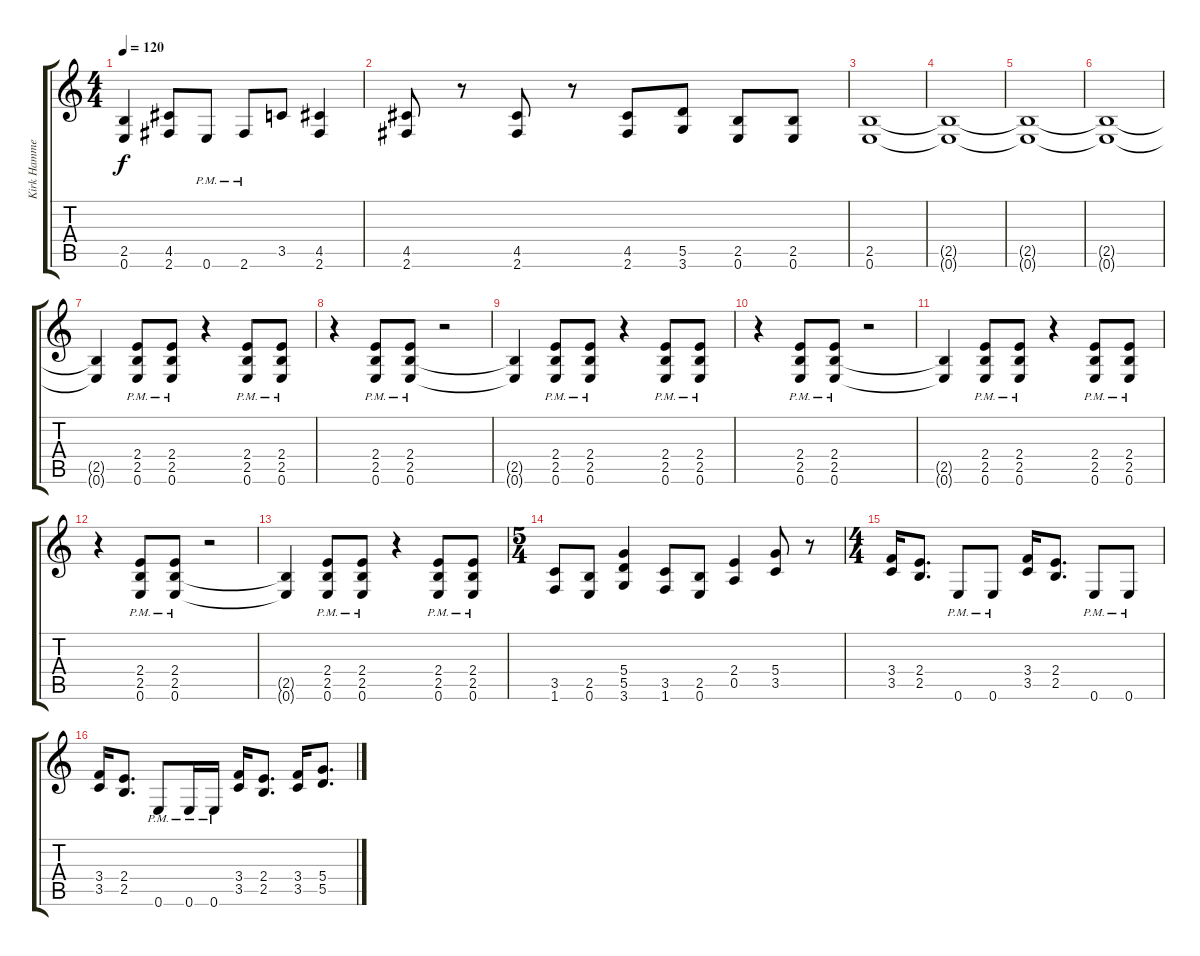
\track ("Kirk Hammett Lead" "Kirk Hamme") {instrument distortionguitar}
\staff {score tabs}
\tuning (E4 B3 G3 D3 A2 E2) {hide}
\ts (4 4)
\tempo 120
\clef g2
\ks c
(2.5 0.6).4{dy f} (4.5 2.6).8 0.6{pm}.8 2.6{pm}.8 3.5.8 (4.5 2.6).4 |
(4.5 2.6).8 r.8 (4.5 2.6).8 r.8 (4.5 2.6).8 (5.5 3.6).8 (2.5 0.6).8 (2.5 0.6).8 |
(2.5 0.6).1 |
(2.5{t} 0.6{t}).1 |
(2.5{t} 0.6{t}).1 |
(2.5{t} 0.6{t}).1 |
(2.5{t} 0.6{t}).4 (2.4{pm} 2.5{pm} 0.6{pm}).8 (2.4{pm} 2.5{pm} 0.6{pm}).8 r.4 (2.4{pm} 2.5{pm} 0.6{pm}).8 (2.4{pm} 2.5{pm} 0.6{pm}).8 |
r.4 (2.4{pm} 2.5{pm} 0.6{pm}).8 (2.4{pm} 2.5{pm} 0.6{pm}).8 r.2 |
(2.5{t} 0.6{t}).4 (2.4{pm} 2.5{pm} 0.6{pm}).8 (2.4{pm} 2.5{pm} 0.6{pm}).8 r.4 (2.4{pm} 2.5{pm} 0.6{pm}).8 (2.4{pm} 2.5{pm} 0.6{pm}).8 |
r.4 (2.4{pm} 2.5{pm} 0.6{pm}).8 (2.4{pm} 2.5{pm} 0.6{pm}).8 r.2 |
(2.5{t} 0.6{t}).4 (2.4{pm} 2.5{pm} 0.6{pm}).8 (2.4{pm} 2.5{pm} 0.6{pm}).8 r.4 (2.4{pm} 2.5{pm} 0.6{pm}).8 (2.4{pm} 2.5{pm} 0.6{pm}).8 |
r.4 (2.4{pm} 2.5{pm} 0.6{pm}).8 (2.4{pm} 2.5{pm} 0.6{pm}).8 r.2 |
(2.5{t} 0.6{t}).4 (2.4{pm} 2.5{pm} 0.6{pm}).8 (2.4{pm} 2.5{pm} 0.6{pm}).8 r.4 (2.4{pm} 2.5{pm} 0.6{pm}).8 (2.4{pm} 2.5{pm} 0.6{pm}).8 |
\ts (5 4)
(3.5 1.6).8 (2.5 0.6).8 (5.4 5.5 3.6).4 (3.5 1.6).8 (2.5 0.6).8 (2.4 0.5).4 (5.4 3.5).8 r.8 |
\ts (4 4)
(3.4 3.5).16 (2.4 2.5).8{d} 0.6{pm}.8 0.6{pm}.8 (3.4 3.5).16 (2.4 2.5).8{d} 0.6{pm}.8 0.6{pm}.8 |
(3.4 3.5).16 (2.4 2.5).8{d} 0.6{pm}.8 0.6{pm}.16 0.6{pm}.16 (3.4 3.5).16 (2.4 2.5).8{d} (3.4 3.5).16 (5.4 5.5).8{d}
